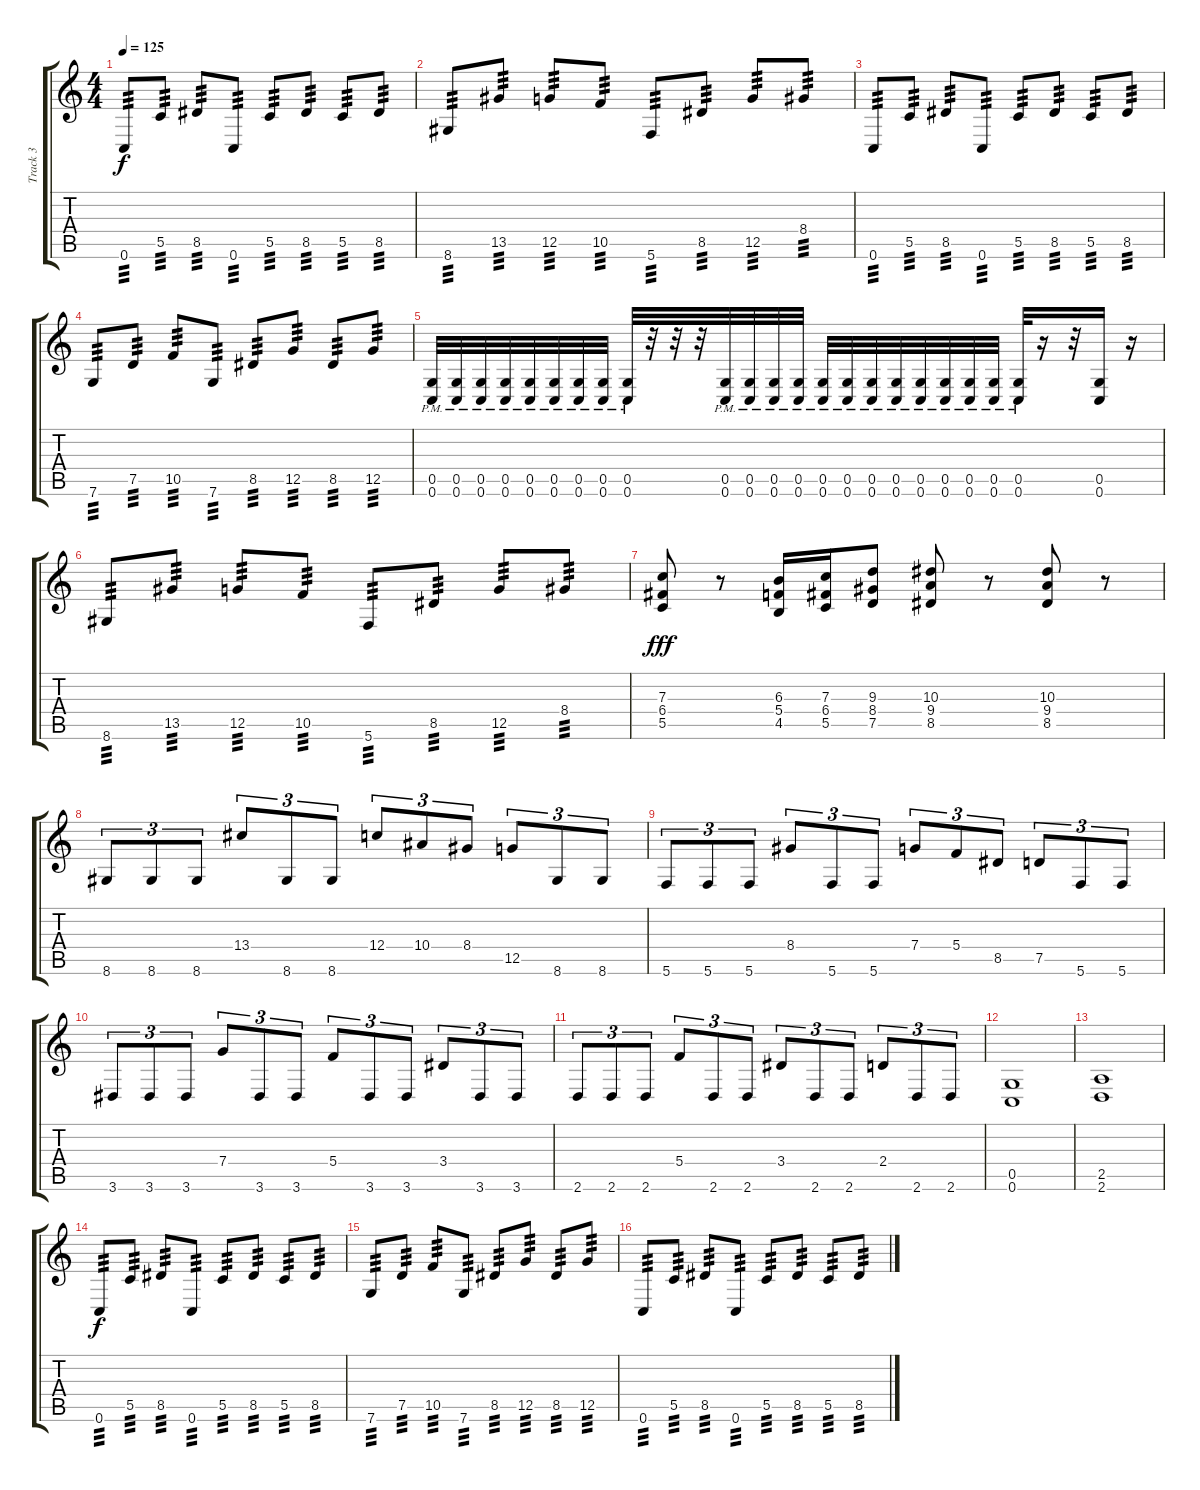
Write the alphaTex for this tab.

\track ("Track 3" "Track 3") {instrument distortionguitar}
\staff {score tabs}
\tuning (D4 A3 F3 C3 G2 C2) {hide}
\ts (4 4)
\tempo 125
\clef g2
\ks c
0.6.8{tp 3 dy f} 5.5.8{tp 3} 8.5.8{tp 3} 0.6.8{tp 3} 5.5.8{tp 3} 8.5.8{tp 3} 5.5.8{tp 3} 8.5.8{tp 3} |
8.6.8{tp 3} 13.5.8{tp 3} 12.5.8{tp 3} 10.5.8{tp 3} 5.6.8{tp 3} 8.5.8{tp 3} 12.5.8{tp 3} 8.4.8{tp 3} |
0.6.8{tp 3} 5.5.8{tp 3} 8.5.8{tp 3} 0.6.8{tp 3} 5.5.8{tp 3} 8.5.8{tp 3} 5.5.8{tp 3} 8.5.8{tp 3} |
7.6.8{tp 3} 7.5.8{tp 3} 10.5.8{tp 3} 7.6.8{tp 3} 8.5.8{tp 3} 12.5.8{tp 3} 8.5.8{tp 3} 12.5.8{tp 3} |
(0.5{pm} 0.6{pm}).32 (0.5{pm} 0.6{pm}).32 (0.5{pm} 0.6{pm}).32 (0.5{pm} 0.6{pm}).32 (0.5{pm} 0.6{pm}).32 (0.5{pm} 0.6{pm}).32 (0.5{pm} 0.6{pm}).32 (0.5{pm} 0.6{pm}).32 (0.5{pm} 0.6{pm}).32 r.32 r.32 r.32 (0.5{pm} 0.6{pm}).32 (0.5{pm} 0.6{pm}).32 (0.5{pm} 0.6{pm}).32 (0.5{pm} 0.6{pm}).32 (0.5{pm} 0.6{pm}).32 (0.5{pm} 0.6).32 (0.5{pm} 0.6{pm}).32 (0.5{pm} 0.6{pm}).32 (0.5{pm} 0.6{pm}).32 (0.5{pm} 0.6{pm}).32 (0.5{pm} 0.6{pm}).32 (0.5{pm} 0.6{pm}).32 (0.5{pm} 0.6{pm}).32 r.16 r.32 (0.5 0.6).16 r.16 |
8.6.8{tp 3} 13.5.8{tp 3} 12.5.8{tp 3} 10.5.8{tp 3} 5.6.8{tp 3} 8.5.8{tp 3} 12.5.8{tp 3} 8.4.8{tp 3} |
(7.3 6.4 5.5).8{dy fff} r.8 (6.3 5.4 4.5).16 (7.3 6.4 5.5).16 (9.3 8.4 7.5).8 (10.3 9.4 8.5).8 r.8 (10.3 9.4 8.5).8 r.8 |
8.6.8{tu (3 2)} 8.6.8{tu (3 2)} 8.6.8{tu (3 2)} 13.4.8{tu (3 2)} 8.6.8{tu (3 2)} 8.6.8{tu (3 2)} 12.4.8{tu (3 2)} 10.4.8{tu (3 2)} 8.4.8{tu (3 2)} 12.5.8{tu (3 2)} 8.6.8{tu (3 2)} 8.6.8{tu (3 2)} |
5.6.8{tu (3 2)} 5.6.8{tu (3 2)} 5.6.8{tu (3 2)} 8.4.8{tu (3 2)} 5.6.8{tu (3 2)} 5.6.8{tu (3 2)} 7.4.8{tu (3 2)} 5.4.8{tu (3 2)} 8.5.8{tu (3 2)} 7.5.8{tu (3 2)} 5.6.8{tu (3 2)} 5.6.8{tu (3 2)} |
3.6.8{tu (3 2)} 3.6.8{tu (3 2)} 3.6.8{tu (3 2)} 7.4.8{tu (3 2)} 3.6.8{tu (3 2)} 3.6.8{tu (3 2)} 5.4.8{tu (3 2)} 3.6.8{tu (3 2)} 3.6.8{tu (3 2)} 3.4.8{tu (3 2)} 3.6.8{tu (3 2)} 3.6.8{tu (3 2)} |
2.6.8{tu (3 2)} 2.6.8{tu (3 2)} 2.6.8{tu (3 2)} 5.4.8{tu (3 2)} 2.6.8{tu (3 2)} 2.6.8{tu (3 2)} 3.4.8{tu (3 2)} 2.6.8{tu (3 2)} 2.6.8{tu (3 2)} 2.4.8{tu (3 2)} 2.6.8{tu (3 2)} 2.6.8{tu (3 2)} |
(0.5 0.6).1 |
(2.5 2.6).1 |
0.6.8{tp 3 dy f} 5.5.8{tp 3} 8.5.8{tp 3} 0.6.8{tp 3} 5.5.8{tp 3} 8.5.8{tp 3} 5.5.8{tp 3} 8.5.8{tp 3} |
7.6.8{tp 3} 7.5.8{tp 3} 10.5.8{tp 3} 7.6.8{tp 3} 8.5.8{tp 3} 12.5.8{tp 3} 8.5.8{tp 3} 12.5.8{tp 3} |
0.6.8{tp 3} 5.5.8{tp 3} 8.5.8{tp 3} 0.6.8{tp 3} 5.5.8{tp 3} 8.5.8{tp 3} 5.5.8{tp 3} 8.5.8{tp 3}
